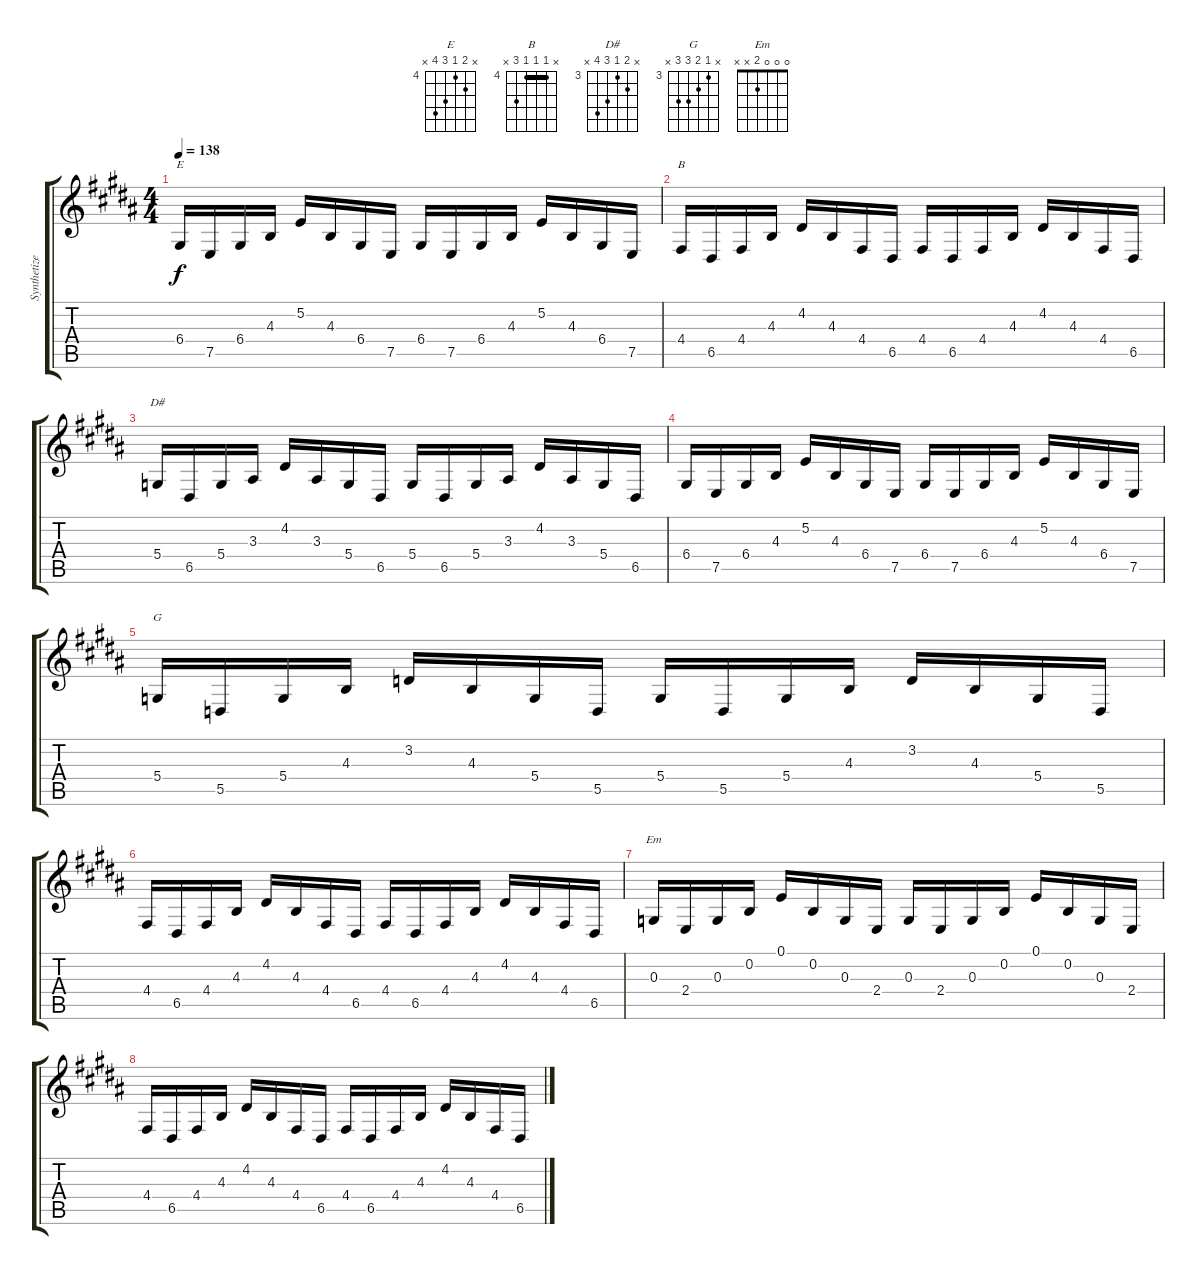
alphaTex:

\track ("Synthetizer 1" "Synthetize") {instrument lead2sawtooth}
\staff {score tabs}
\tuning (E4 B3 G3 D3 A2 E2) {hide}
\chord ("E" x 5 4 6 7 x) {firstfret 4}
\chord ("B" x 4 4 4 6 x) {firstfret 4 barre 4}
\chord ("D#" x 4 3 5 6 x) {firstfret 3}
\chord ("G" x 3 4 5 5 x) {firstfret 3}
\chord ("Em" 0 0 0 2 x x)
\ts (4 4)
\tempo 138
\clef g2
\ks g#minor
6.4.16{ch "E" dy f} 7.5.16 6.4.16 4.3.16 5.2.16 4.3.16 6.4.16 7.5.16 6.4.16 7.5.16 6.4.16 4.3.16 5.2.16 4.3.16 6.4.16 7.5.16 |
4.4.16{ch "B"} 6.5.16 4.4.16 4.3.16 4.2.16 4.3.16 4.4.16 6.5.16 4.4.16 6.5.16 4.4.16 4.3.16 4.2.16 4.3.16 4.4.16 6.5.16 |
5.4.16{ch "D#"} 6.5.16 5.4.16 3.3.16 4.2.16 3.3.16 5.4.16 6.5.16 5.4.16 6.5.16 5.4.16 3.3.16 4.2.16 3.3.16 5.4.16 6.5.16 |
6.4.16 7.5.16 6.4.16 4.3.16 5.2.16 4.3.16 6.4.16 7.5.16 6.4.16 7.5.16 6.4.16 4.3.16 5.2.16 4.3.16 6.4.16 7.5.16 |
5.4.16{ch "G"} 5.5.16 5.4.16 4.3.16 3.2.16 4.3.16 5.4.16 5.5.16 5.4.16 5.5.16 5.4.16 4.3.16 3.2.16 4.3.16 5.4.16 5.5.16 |
4.4.16 6.5.16 4.4.16 4.3.16 4.2.16 4.3.16 4.4.16 6.5.16 4.4.16 6.5.16 4.4.16 4.3.16 4.2.16 4.3.16 4.4.16 6.5.16 |
0.3.16{ch "Em"} 2.4.16 0.3.16 0.2.16 0.1.16 0.2.16 0.3.16 2.4.16 0.3.16 2.4.16 0.3.16 0.2.16 0.1.16 0.2.16 0.3.16 2.4.16 |
4.4.16 6.5.16 4.4.16 4.3.16 4.2.16 4.3.16 4.4.16 6.5.16 4.4.16 6.5.16 4.4.16 4.3.16 4.2.16 4.3.16 4.4.16 6.5.16
